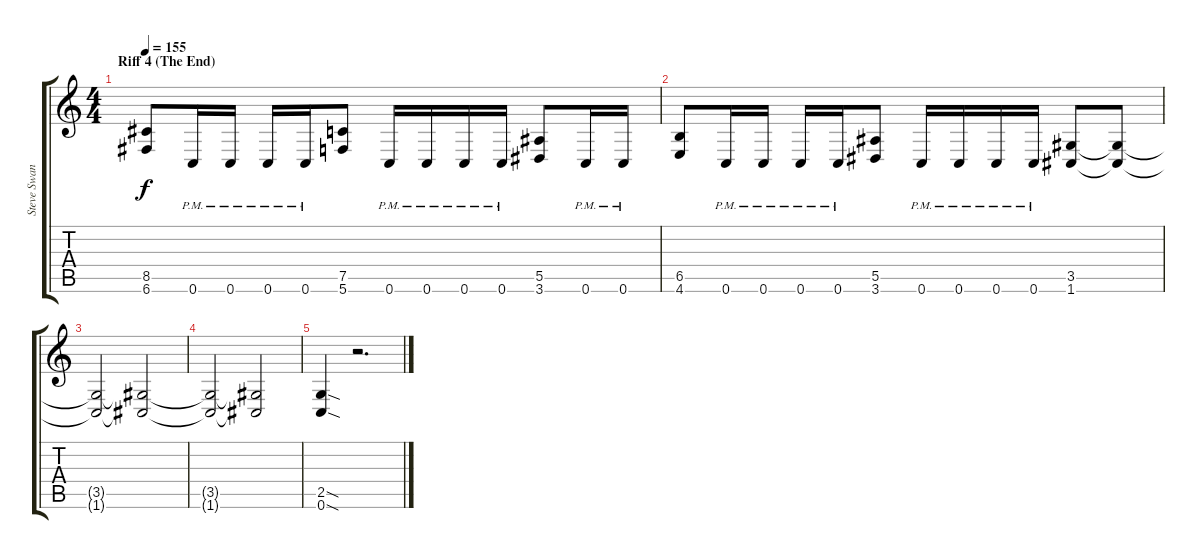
\track ("Steve Swanson(Rythm Guitar,Overdub)" "Steve Swan") {instrument distortionguitar}
\staff {score tabs}
\tuning (C4 G3 Eb3 Bb2 F2 C2) {hide}
\ts (4 4)
\section ("" "Riff 4 (The End)")
\tempo 155
\clef g2
\ks c
(8.5 6.6).8{dy f} 0.6{pm}.16 0.6{pm}.16 0.6{pm}.16 0.6{pm}.16 (7.5 5.6).8 0.6{pm}.16 0.6{pm}.16 0.6{pm}.16 0.6{pm}.16 (5.5 3.6).8 0.6{pm}.16 0.6{pm}.16 |
(6.5 4.6).8 0.6{pm}.16 0.6{pm}.16 0.6{pm}.16 0.6{pm}.16 (5.5 3.6).8 0.6{pm}.16 0.6{pm}.16 0.6{pm}.16 0.6{pm}.16 (3.5 1.6).8 (3.5{t} 1.6{t}).8 |
(3.5{t} 1.6{t}).2 (3.5{t} 1.6{t}).2 |
(3.5{t} 1.6{t}).2 (3.5{t} 1.6{t}).2 |
(2.5{sod} 0.6{sod}).4 r.2{d}
